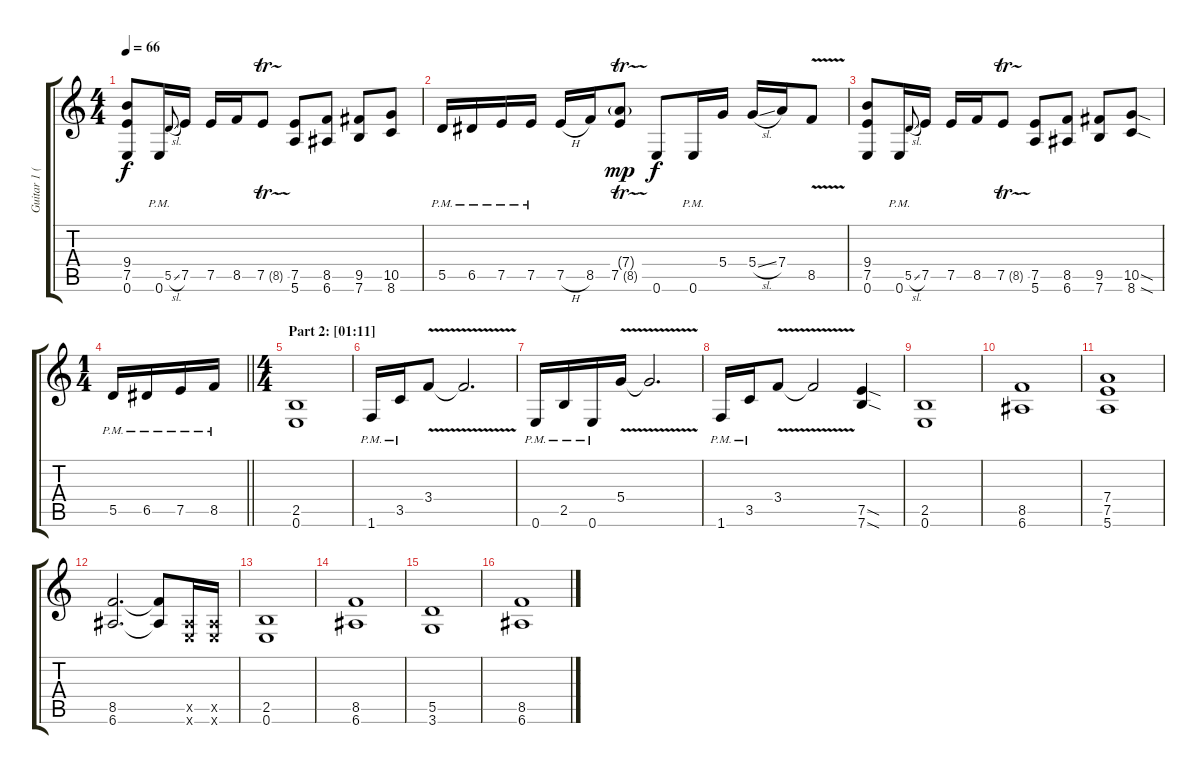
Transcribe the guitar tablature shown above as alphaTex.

\track ("Guitar 1 (Distortion)" "Guitar 1 (") {instrument distortionguitar}
\staff {score tabs}
\tuning (E4 B3 G3 D3 A2 E2) {hide}
\ts (4 4)
\tempo 66
\clef g2
\ks c
(9.4 7.5 0.6).8{dy f} 0.6{pm}.16 5.5{sl}.8{gr onbeat} 7.5.16 7.5.16 8.5.16 7.5{tr (8 64)}.8 (7.5 5.6).8 (8.5 6.6).8 (9.5 7.6).8 (10.5 8.6).8 |
5.5{pm}.16 6.5{pm}.16 7.5{pm}.16 7.5{pm}.16 7.5{h}.16 8.5.16 (7.4{g} 7.5{tr (8 64)}).8{dy mp} 0.6.8{dy f} 0.6{pm}.16 5.4.16 5.4{sl}.16 7.4.16 8.5{v}.8 |
(9.4 7.5 0.6).8 0.6{pm}.16 5.5{sl}.8{gr onbeat} 7.5.16 7.5.16 8.5.16 7.5{tr (8 64)}.8 (7.5 5.6).8 (8.5 6.6).8 (9.5 7.6).8 (10.5{sod} 8.6{sod}).8 |
\ts (1 4)
\barLineRight lightlight
5.5{pm}.16 6.5{pm}.16 7.5{pm}.16 8.5{pm}.16 |
\ts (4 4)
\section ("" "Part 2: [01:11]")
(2.5 0.6).1 |
1.6{pm}.16 3.5{pm}.16 3.4{v}.8 3.4{t}.2{d} |
0.6{pm}.16 2.5{pm}.16 0.6{pm}.16 5.4{v}.16 5.4{t}.2{d} |
1.6{pm}.16 3.5{pm}.16 3.4{v}.8 3.4{t}.2 (7.5{sod} 7.6{sod}).4 |
(2.5 0.6).1 |
(8.5 6.6).1 |
(7.4 7.5 5.6).1 |
(8.5 6.6).2{d} (8.5{t} 6.6{t}).8 (1.5{x} 0.6{x}).16 (1.5{x} 0.6{x}).16 |
(2.5 0.6).1 |
(8.5 6.6).1 |
(5.5 3.6).1 |
(8.5 6.6).1
